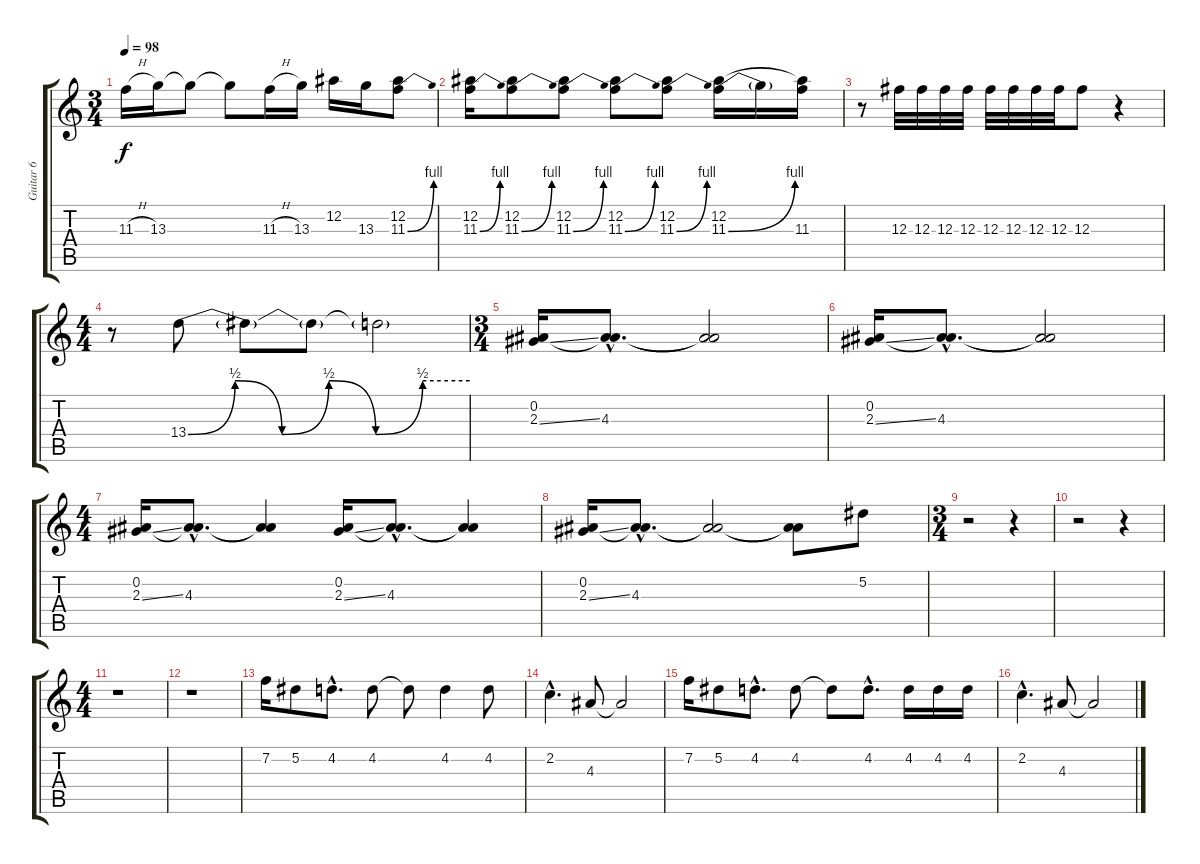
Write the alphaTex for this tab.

\track ("Guitar 6" "Guitar 6") {instrument overdrivenguitar}
\staff {score tabs}
\tuning (Eb4 Bb3 Gb3 Db3 Ab2 Eb2) {hide}
\ts (3 4)
\tempo 98
\clef g2
\ks c
11.3{h}.16{dy f} 13.3.16 13.3{t}.8 13.3{t}.8 11.3{h}.16 13.3.16 12.2.16 13.3.16 (12.2 11.3{be (bend 0 0 60 4)}).8 |
(12.2 11.3{be (bend 0 0 60 4)}).16 (12.2 11.3{be (bend 0 0 60 4)}).8 (12.2 11.3{be (bend 0 0 60 4)}).8 (12.2 11.3{be (bend 0 0 60 4)}).8 (12.2 11.3{be (bend 0 0 60 4)}).8 (12.2 11.3{be (bend 0 0 60 4)}).16 11.3{t}.16 (12.2{t} 11.3).16 |
r.8 12.3.32 12.3.32 12.3.32 12.3.32 12.3.32 12.3.32 12.3.32 12.3.32 12.3.8 r.4 |
\ts (4 4)
r.8 13.4{be (custom 0 0 10 2 20 0 30 2 40 0 50 2 60 2)}.8 13.4{t}.8 13.4{t}.8 13.4{t}.2 |
\ts (3 4)
(0.2 2.3{ss}).16 (0.2{hac t} 4.3{hac}).8{d} (0.2{t} 4.3{t}).2 |
(0.2 2.3{ss}).16 (0.2{hac t} 4.3{hac}).8{d} (0.2{t} 4.3{t}).2 |
\ts (4 4)
(0.2 2.3{ss}).16 (0.2{hac t} 4.3{hac}).8{d} (0.2{t} 4.3{t}).4 (0.2 2.3{ss}).16 (0.2{hac t} 4.3{hac}).8{d} (0.2{t} 4.3{t}).4 |
(0.2 2.3{ss}).16 (0.2{hac t} 4.3{hac}).8{d} (0.2{t} 4.3{t}).2 (0.2{t} 4.3{t}).8 5.2.8 |
\ts (3 4)
r.2 r.4 |
r.2 r.4 |
\ts (4 4)
r.1 |
r.1 |
7.2.16 5.2.8 4.2{hac}.8{d} 4.2.8 4.2{t}.8 4.2.4 4.2.8 |
2.2{hac}.4{d} 4.3.8 4.3{t}.2 |
7.2.16 5.2.8 4.2{hac}.8{d} 4.2.8 4.2{t}.8 4.2{hac}.8{d} 4.2.16 4.2.16 4.2.16 |
2.2{hac}.4{d} 4.3.8 4.3{t}.2
